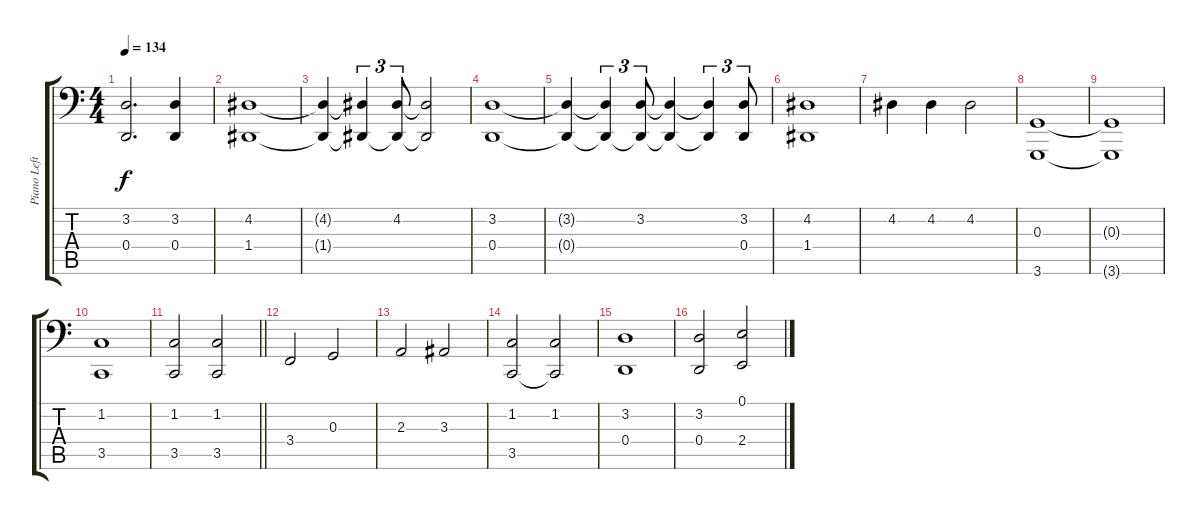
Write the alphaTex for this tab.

\track ("Piano Left" "Piano Left") {instrument acousticgrandpiano}
\staff {score tabs}
\tuning (E3 B2 G2 D2 A1 E1) {hide}
\ts (4 4)
\tempo 134
\clef f4
\ks c
(3.2 0.4).2{d dy f} (3.2 0.4).4 |
(4.2 1.4).1 |
(4.2{t} 1.4{t}).4 (4.2{t} 1.4{t}).4{tu (3 2)} (4.2 1.4{t}).8{tu (3 2)} (4.2{t} 1.4{t}).2 |
(3.2 0.4).1 |
(3.2{t} 0.4{t}).4 (3.2{t} 0.4{t}).4{tu (3 2)} (3.2 0.4{t}).8{tu (3 2)} (3.2{t} 0.4{t}).4 (3.2{t} 0.4{t}).4{tu (3 2)} (3.2 0.4).8{tu (3 2)} |
(4.2 1.4).1 |
4.2.4 4.2.4 4.2.2 |
(0.3 3.6).1 |
(0.3{t} 3.6{t}).1 |
(1.2 3.5).1 |
\barLineRight lightlight
(1.2 3.5).2 (1.2 3.5).2 |
3.4.2 0.3.2 |
2.3.2 3.3.2 |
(1.2 3.5).2 (1.2 3.5{t}).2 |
(3.2 0.4).1 |
(3.2 0.4).2 (0.1 2.4).2
